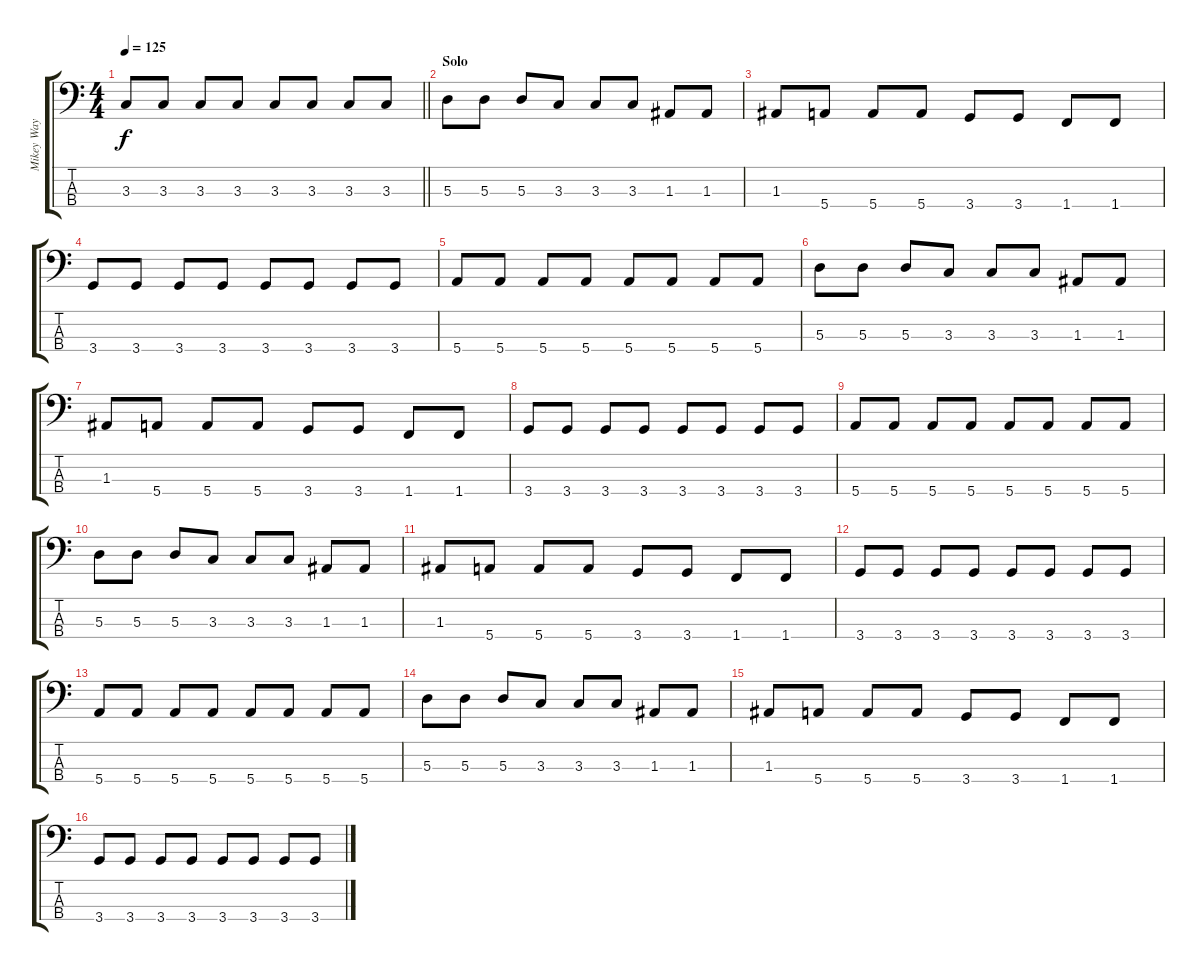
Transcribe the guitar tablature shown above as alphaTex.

\track ("Mikey Way" "Mikey Way") {instrument electricbasspick}
\staff {score tabs}
\tuning (G2 D2 A1 E1) {hide}
\ts (4 4)
\tempo 125
\clef f4
\barLineRight lightlight
\ks c
3.3.8{dy f} 3.3.8 3.3.8 3.3.8 3.3.8 3.3.8 3.3.8 3.3.8 |
\section ("" "Solo")
5.3.8 5.3.8 5.3.8 3.3.8 3.3.8 3.3.8 1.3.8 1.3.8 |
1.3.8 5.4.8 5.4.8 5.4.8 3.4.8 3.4.8 1.4.8 1.4.8 |
3.4.8 3.4.8 3.4.8 3.4.8 3.4.8 3.4.8 3.4.8 3.4.8 |
5.4.8 5.4.8 5.4.8 5.4.8 5.4.8 5.4.8 5.4.8 5.4.8 |
5.3.8 5.3.8 5.3.8 3.3.8 3.3.8 3.3.8 1.3.8 1.3.8 |
1.3.8 5.4.8 5.4.8 5.4.8 3.4.8 3.4.8 1.4.8 1.4.8 |
3.4.8 3.4.8 3.4.8 3.4.8 3.4.8 3.4.8 3.4.8 3.4.8 |
5.4.8 5.4.8 5.4.8 5.4.8 5.4.8 5.4.8 5.4.8 5.4.8 |
5.3.8 5.3.8 5.3.8 3.3.8 3.3.8 3.3.8 1.3.8 1.3.8 |
1.3.8 5.4.8 5.4.8 5.4.8 3.4.8 3.4.8 1.4.8 1.4.8 |
3.4.8 3.4.8 3.4.8 3.4.8 3.4.8 3.4.8 3.4.8 3.4.8 |
5.4.8 5.4.8 5.4.8 5.4.8 5.4.8 5.4.8 5.4.8 5.4.8 |
5.3.8 5.3.8 5.3.8 3.3.8 3.3.8 3.3.8 1.3.8 1.3.8 |
1.3.8 5.4.8 5.4.8 5.4.8 3.4.8 3.4.8 1.4.8 1.4.8 |
3.4.8 3.4.8 3.4.8 3.4.8 3.4.8 3.4.8 3.4.8 3.4.8
